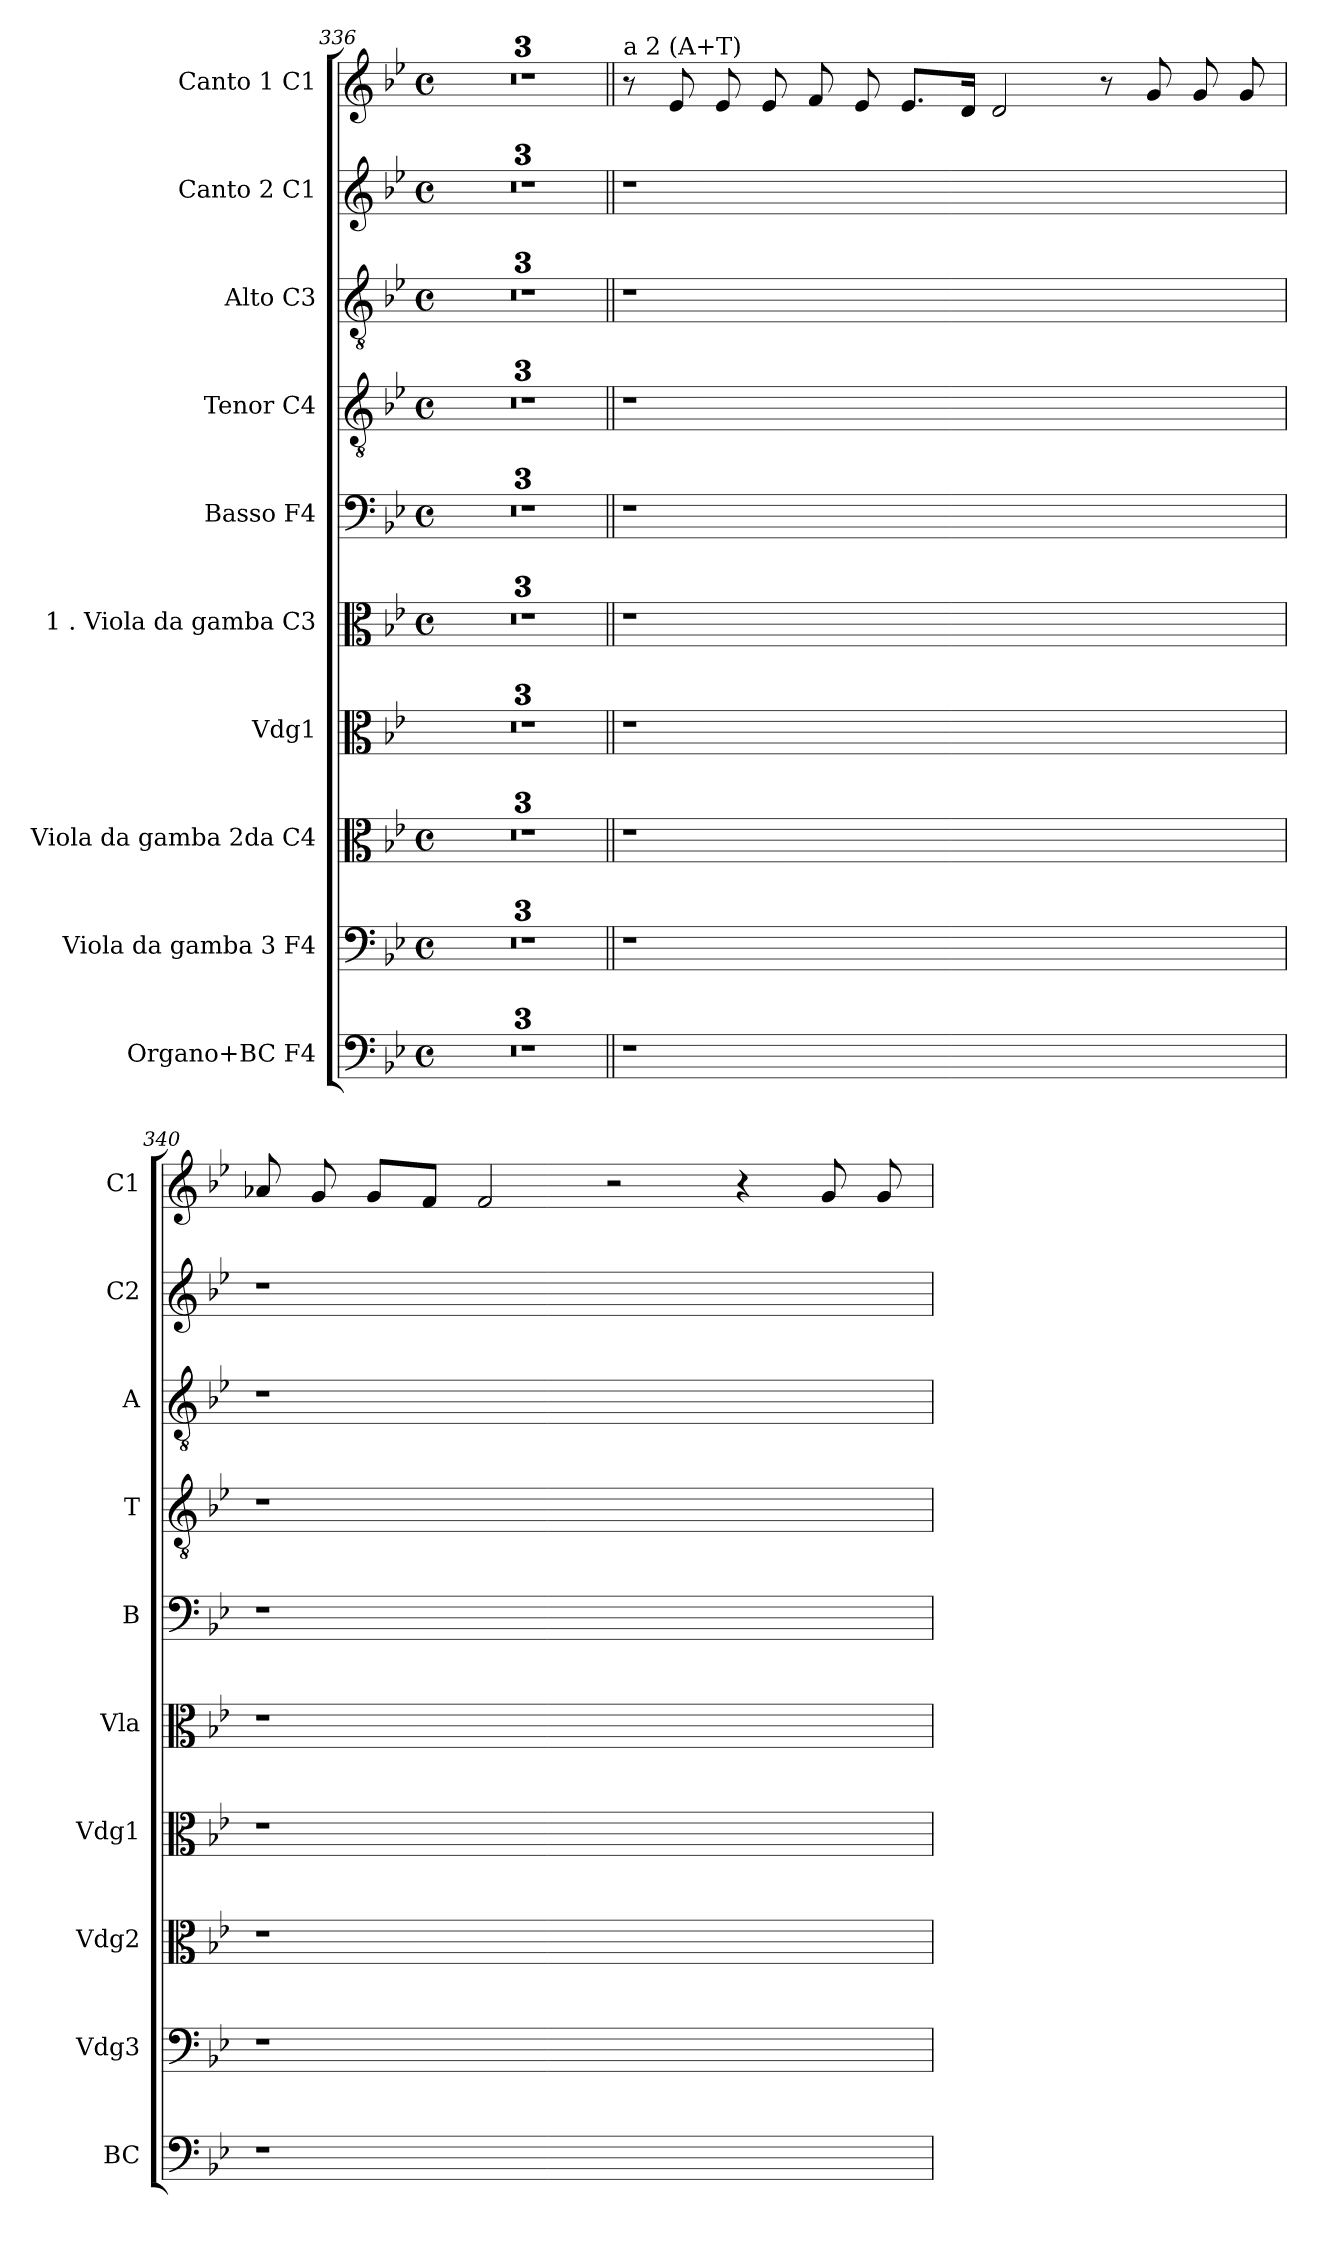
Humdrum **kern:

**kern	**kern	**kern	**kern	**kern	**kern	**kern	**kern	**kern	**kern
*part10	*part9	*part8	*part7	*part6	*part5	*part4	*part3	*part2	*part1
*staff10	*staff9	*staff8	*staff7	*staff6	*staff5	*staff4	*staff3	*staff2	*staff1
*I"Organo+BC F4	*I"Viola da gamba 3 F4	*I"Viola da gamba 2da C4	*I"Vdg1	*I"1 . Viola da gamba C3	*I"Basso F4	*I"Tenor C4	*I"Alto C3	*I"Canto 2 C1	*I"Canto 1 C1
*I'BC	*I'Vdg3	*I'Vdg2	*I'Vdg1	*I'Vla	*I'B	*I'T	*I'A	*I'C2	*I'C1
*clefF4	*clefF4	*clefC3	*clefC3	*clefC3	*clefF4	*clefGv2	*clefGv2	*clefG2	*clefG2
*k[b-e-]	*k[b-e-]	*k[b-e-]	*k[b-e-]	*k[b-e-]	*k[b-e-]	*k[b-e-]	*k[b-e-]	*k[b-e-]	*k[b-e-]
*B-:	*B-:	*B-:	*B-:	*B-:	*B-:	*B-:	*B-:	*B-:	*B-:
*M4/4	*M4/4	*M4/4	*	*M4/4	*M4/4	*M4/4	*M4/4	*M4/4	*M4/4
*met(c)	*met(c)	*met(c)	*	*met(c)	*met(c)	*met(c)	*met(c)	*met(c)	*met(c)
=336	=336	=336	=336	=336	=336	=336	=336	=336	=336
1r	1r	1r	1r	1r	1r	1r	1r	1r	1r
=337	=337	=337	=337	=337	=337	=337	=337	=337	=337
1r	1r	1r	1r	1r	1r	1r	1r	1r	1r
=338	=338	=338	=338	=338	=338	=338	=338	=338	=338
1r	1r	1r	1r	1r	1r	1r	1r	1r	1r
=339||	=339||	=339||	=339||	=339||	=339||	=339||	=339||	=339||	=339||
!	!	!	!	!	!	!	!	!	!LO:TX:a:t=a 2 (A+T)
1r	1r	1r	1r	1r	1r	1r	1r	1r	8r
.	.	.	.	.	.	.	.	.	8e-/
.	.	.	.	.	.	.	.	.	8e-/
.	.	.	.	.	.	.	.	.	8e-/
.	.	.	.	.	.	.	.	.	8f/
.	.	.	.	.	.	.	.	.	8e-/
.	.	.	.	.	.	.	.	.	8.e-/L
.	.	.	.	.	.	.	.	.	16d/Jk
1ryy	1ryy	1ryy	1ryy	1ryy	1ryy	1ryy	1ryy	1ryy	2d/
.	.	.	.	.	.	.	.	.	8r
.	.	.	.	.	.	.	.	.	8g/
.	.	.	.	.	.	.	.	.	8g/
.	.	.	.	.	.	.	.	.	8g/
=340	=340	=340	=340	=340	=340	=340	=340	=340	=340
1r	1r	1r	1r	1r	1r	1r	1r	1r	8a-X/
.	.	.	.	.	.	.	.	.	8g/
.	.	.	.	.	.	.	.	.	8g/L
.	.	.	.	.	.	.	.	.	8f/J
.	.	.	.	.	.	.	.	.	2f/
1ryy	1ryy	1ryy	1ryy	1ryy	1ryy	1ryy	1ryy	1ryy	2r
.	.	.	.	.	.	.	.	.	4r
.	.	.	.	.	.	.	.	.	8g/
.	.	.	.	.	.	.	.	.	8g/
=	=	=	=	=	=	=	=	=	=
*-	*-	*-	*-	*-	*-	*-	*-	*-	*-
